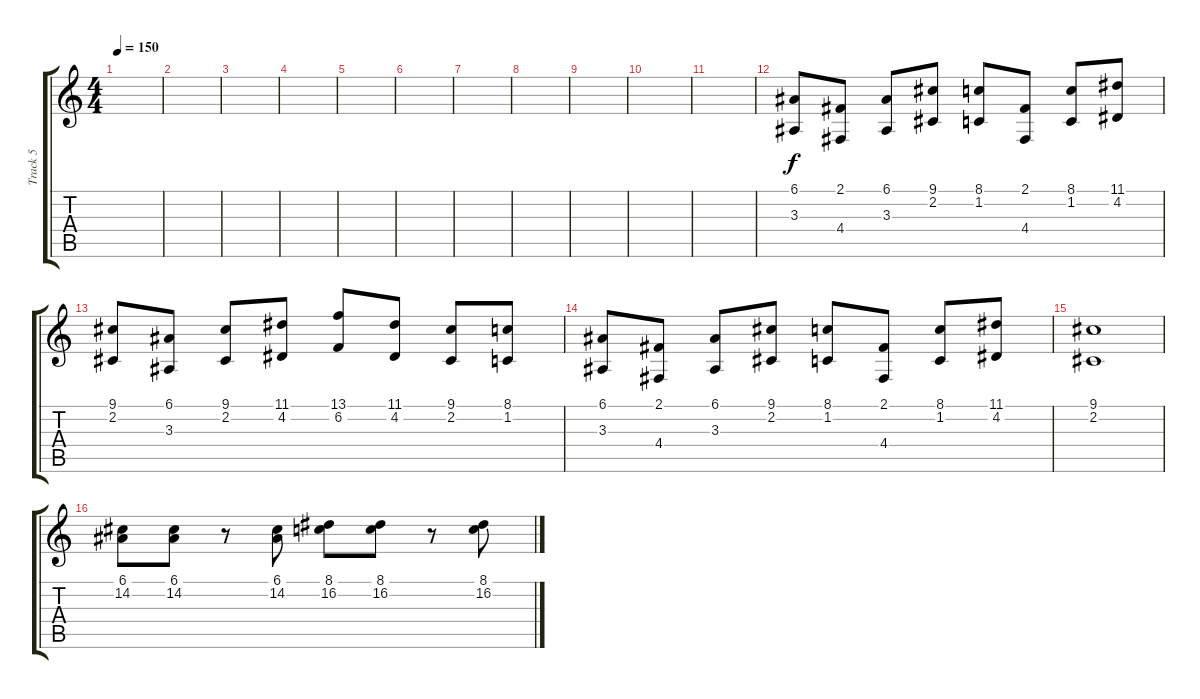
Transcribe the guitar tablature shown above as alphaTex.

\track ("Track 5" "Track 5") {instrument acousticgrandpiano}
\staff {score tabs}
\tuning (E4 B3 G3 D3 A2 E2) {hide}
\ts (4 4)
\tempo 150
\clef g2
\ks c
|
|
|
|
|
|
|
|
|
|
|
(6.1 3.3).8{instrument lead3calliope} (2.1 4.4).8 (6.1 3.3).8 (9.1 2.2).8 (8.1 1.2).8 (2.1 4.4).8 (8.1 1.2).8 (11.1 4.2).8 |
(9.1 2.2).8 (6.1 3.3).8 (9.1 2.2).8 (11.1 4.2).8 (13.1 6.2).8 (11.1 4.2).8 (9.1 2.2).8 (8.1 1.2).8 |
(6.1 3.3).8 (2.1 4.4).8 (6.1 3.3).8 (9.1 2.2).8 (8.1 1.2).8 (2.1 4.4).8 (8.1 1.2).8 (11.1 4.2).8 |
(9.1 2.2).1 |
(6.1 14.2).8{instrument acousticgrandpiano} (6.1 14.2).8 r.8 (6.1 14.2).8 (8.1 16.2).8 (8.1 16.2).8 r.8 (8.1 16.2).8
